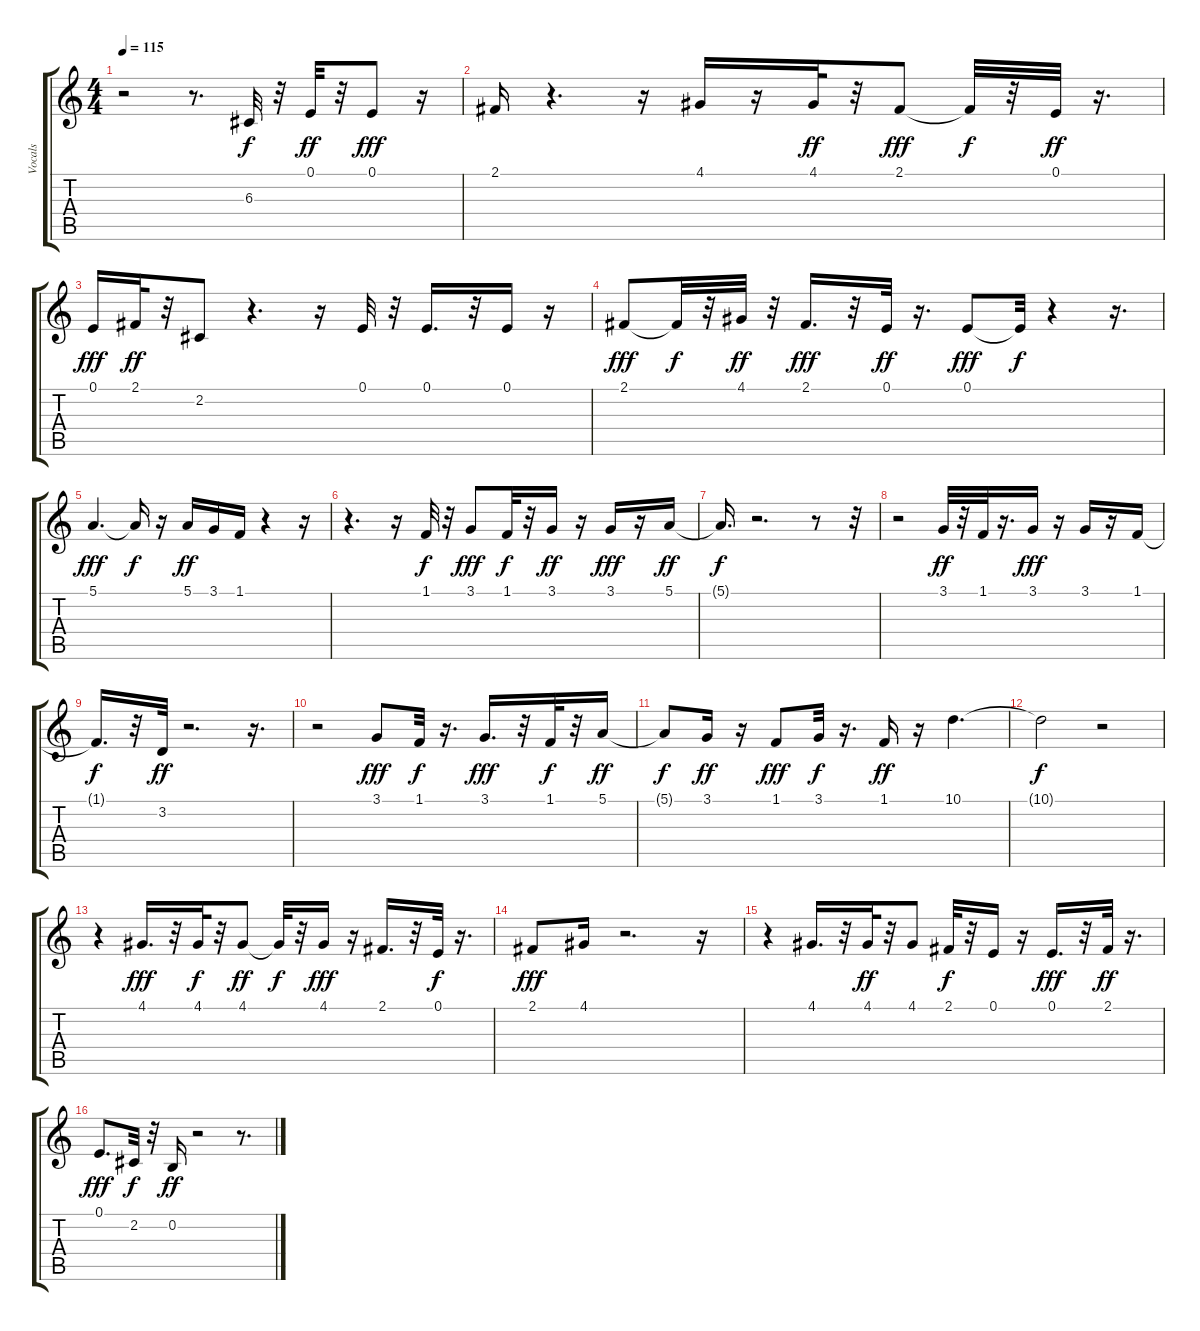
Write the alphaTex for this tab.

\track ("Vocals" "Vocals") {instrument tenorsax}
\staff {score tabs}
\tuning (E4 B3 G3 D3 A2 E2) {hide}
\ts (4 4)
\tempo 115
\clef g2
\ks c
r.2{dy ff} r.8{d} 6.3.32{dy f} r.32 0.1.32{dy ff} r.32 0.1.8{dy fff} r.16 |
2.1.16 r.4{d} r.16 4.1.16 r.16 4.1.32{dy ff} r.32 2.1.8{dy fff} 2.1{t}.32{dy f} r.32 0.1.32{dy ff} r.16{d} |
0.1.16{dy fff} 2.1.32{dy ff} r.32 2.2.8 r.4{d} r.16 0.1.32 r.32 0.1.16{d} r.32 0.1.16 r.16 |
2.1.8{dy fff} 2.1{t}.32{dy f} r.32 4.1.32{dy ff} r.32 2.1.16{d dy fff} r.32 0.1.32{dy ff} r.16{d} 0.1.8{dy fff} 0.1{t}.32{dy f} r.4 r.16{d} |
5.1.4{d dy fff} 5.1{t}.16{dy f} r.16 5.1.16{dy ff} 3.1.16 1.1.16 r.4 r.16 |
r.4{d} r.16 1.1.32{dy f} r.32 3.1.8{dy fff} 1.1.32{dy f} r.32 3.1.16{dy ff} r.16 3.1.16{dy fff} r.16 5.1.16{dy ff} |
5.1{t}.16{d dy f} r.2{d} r.8 r.32 |
r.2 3.1.32{dy ff} r.32 1.1.32 r.16{d} 3.1.16{dy fff} r.16 3.1.16 r.16 1.1.16 |
1.1{t}.16{d dy f} r.32 3.2.32{dy ff} r.2{d} r.16{d} |
r.2 3.1.8{dy fff} 1.1.32{dy f} r.16{d} 3.1.16{d dy fff} r.32 1.1.32{dy f} r.32 5.1.16{dy ff} |
5.1{t}.8{dy f} 3.1.16{dy ff} r.16 1.1.8{dy fff} 3.1.32{dy f} r.16{d} 1.1.16{dy ff} r.16 10.1.4{d} |
10.1{t}.2{dy f} r.2 |
r.4 4.1.16{d dy fff} r.32 4.1.32{dy f} r.32 4.1.8{dy ff} 4.1{t}.32{dy f} r.32 4.1.16{dy fff} r.16 2.1.16{d} r.32 0.1.32{dy f} r.16{d} |
2.1.8{dy fff} 4.1.16 r.2{d} r.16 |
r.4 4.1.16{d} r.32 4.1.32{dy ff} r.32 4.1.8 2.1.32{dy f} r.32 0.1.16 r.16 0.1.16{d dy fff} r.32 2.1.32{dy ff} r.16{d} |
0.1.8{d dy fff} 2.2.32{dy f} r.32 0.2.16{dy ff} r.2 r.8{d}
